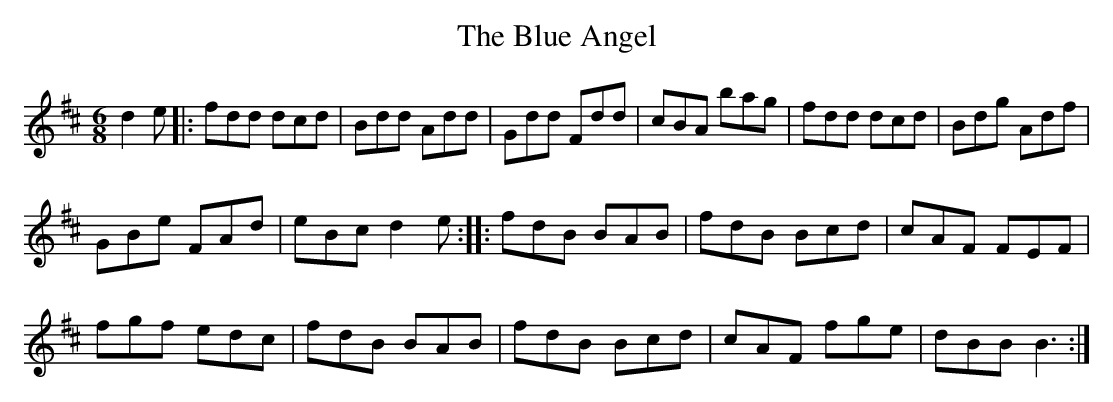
X:1
T:The Blue Angel
M:6/8
L:1/8
K:D
d2e |:fdd dcd | Bdd Add | Gdd Fdd | cBA bag | fdd dcd | Bdg Adf |
GBe FAd | eBc d2e :: fdB BAB | fdB Bcd | cAF FEF |
fgf edc | fdB BAB | fdB Bcd | cAF fge | dBB B3 :|
